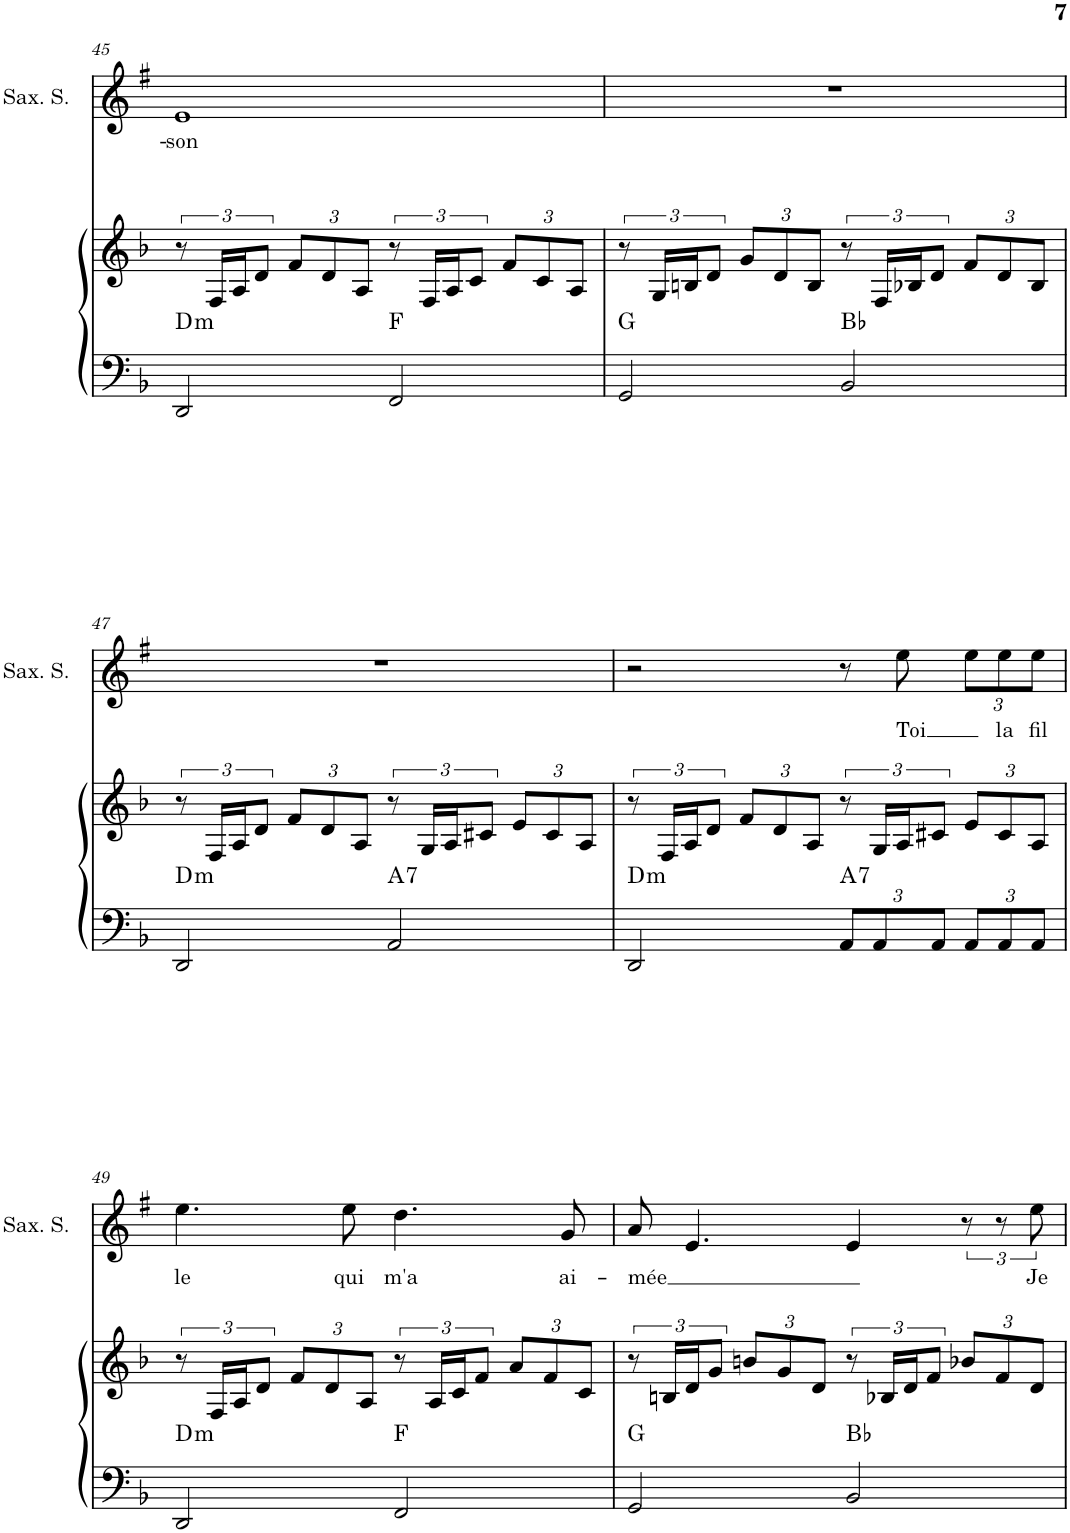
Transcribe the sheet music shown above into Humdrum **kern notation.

**kern	**kern	**harte	**kern	**text
*part2	*part2	*part2	*part1	*part1
*staff3	*staff2	*	*staff1	*staff1
*I"Piano	*	*	*I"Saxophone soprano	*
*I'Pno	*	*	*I'Sax. S.	*
!!LO:PB:g=z
*clefF4	*clefG2	*	*clefG2	*
*	*	*	*Trd1c2	*
*k[b-]	*k[b-]	*	*k[f#]	*
*M4/4	*M4/4	*	*M4/4	*
*met(c)	*met(c)	*	*met(c)	*
=45	=45	=45	=45	=45
!	!	!LO:H:kt=m	!	!LO:LY:b
2DD/	12r	D:min	1e	-son
.	24F/LL	.	.	.
.	24A/J	.	.	.
.	12d/J	.	.	.
*	*Xbrackettup	*	*	*
.	12f/L	.	.	.
.	12d/	.	.	.
.	12A/J	.	.	.
*	*brackettup	*	*	*
2FF/	12r	F:maj	.	.
.	24F/LL	.	.	.
.	24A/J	.	.	.
.	12c/J	.	.	.
*	*Xbrackettup	*	*	*
.	12f/L	.	.	.
.	12c/	.	.	.
.	12A/J	.	.	.
=46	=46	=46	=46	=46
*	*brackettup	*	*	*
2GG/	12r	G:maj	1r	.
.	24G/LL	.	.	.
.	24Bn/J	.	.	.
.	12d/J	.	.	.
*	*Xbrackettup	*	*	*
.	12g/L	.	.	.
.	12d/	.	.	.
.	12B/J	.	.	.
*	*brackettup	*	*	*
2BB-/	12r	Bb:maj	.	.
.	24F/LL	.	.	.
.	24B-X/J	.	.	.
.	12d/J	.	.	.
*	*Xbrackettup	*	*	*
.	12f/L	.	.	.
.	12d/	.	.	.
.	12B-/J	.	.	.
!!LO:LB:g=z
=47	=47	=47	=47	=47
*	*brackettup	*	*	*
!	!	!LO:H:kt=m	!	!
2DD/	12r	D:min	1r	.
.	24F/LL	.	.	.
.	24A/J	.	.	.
.	12d/J	.	.	.
*	*Xbrackettup	*	*	*
.	12f/L	.	.	.
.	12d/	.	.	.
.	12A/J	.	.	.
*	*brackettup	*	*	*
!	!	!LO:H:kt=7	!	!
2AA/	12r	A:7	.	.
.	24G/LL	.	.	.
.	24A/J	.	.	.
.	12c#X/J	.	.	.
*	*Xbrackettup	*	*	*
.	12e/L	.	.	.
.	12c#/	.	.	.
.	12A/J	.	.	.
=48	=48	=48	=48	=48
*	*brackettup	*	*	*
!	!	!LO:H:kt=m	!	!
2DD/	12r	D:min	2r	.
.	24F/LL	.	.	.
.	24A/J	.	.	.
.	12d/J	.	.	.
*	*Xbrackettup	*	*	*
.	12f/L	.	.	.
.	12d/	.	.	.
.	12A/J	.	.	.
*Xbrackettup	*brackettup	*	*	*
!	!	!LO:H:kt=7	!	!
12AA/L	12r	A:7	8r	.
12AA/	24G/LL	.	.	.
!	!	!	!	!LO:LY:b
.	24A/J	.	8ee\	Toi
12AA/J	12c#X/J	.	.	.
*	*Xbrackettup	*	*Xbrackettup	*
12AA/L	12e/L	.	12ee\L	.
!	!	!	!	!LO:LY:b
12AA/	12c#/	.	12ee\	la
!	!	!	!	!LO:LY:b
12AA/J	12A/J	.	12ee\J	fil
!!LO:LB:g=z
=49	=49	=49	=49	=49
*	*brackettup	*	*	*
!	!	!LO:H:kt=m	!	!LO:LY:b
2DD/	12r	D:min	4.ee\	le
.	24F/LL	.	.	.
.	24A/J	.	.	.
.	12d/J	.	.	.
*	*Xbrackettup	*	*	*
.	12f/L	.	.	.
.	12d/	.	.	.
!	!	!	!	!LO:LY:b
.	.	.	8ee\	qui
.	12A/J	.	.	.
*	*brackettup	*	*	*
!	!	!	!	!LO:LY:b
2FF/	12r	F:maj	4.dd\	m'a
.	24A/LL	.	.	.
.	24c/J	.	.	.
.	12f/J	.	.	.
*	*Xbrackettup	*	*	*
.	12a/L	.	.	.
.	12f/	.	.	.
!	!	!	!	!LO:LY:b
.	.	.	8g/	ai-
.	12c/J	.	.	.
=50	=50	=50	=50	=50
*	*brackettup	*	*	*
!	!	!	!	!LO:LY:b
2GG/	12r	G:maj	8a/	-mée
.	24Bn/LL	.	.	.
.	24d/J	.	4.e/	.
.	12g/J	.	.	.
*	*Xbrackettup	*	*	*
.	12bn/L	.	.	.
.	12g/	.	.	.
.	12d/J	.	.	.
*	*brackettup	*	*	*
2BB-/	12r	Bb:maj	4e/	.
.	24B-X/LL	.	.	.
.	24d/J	.	.	.
.	12f/J	.	.	.
*	*Xbrackettup	*	*brackettup	*
.	12b-X/L	.	12r	.
.	12f/	.	12r	.
!	!	!	!	!LO:LY:b
.	12d/J	.	12ee\	Je
=	=	=	=	=
*-	*-	*-	*-	*-
